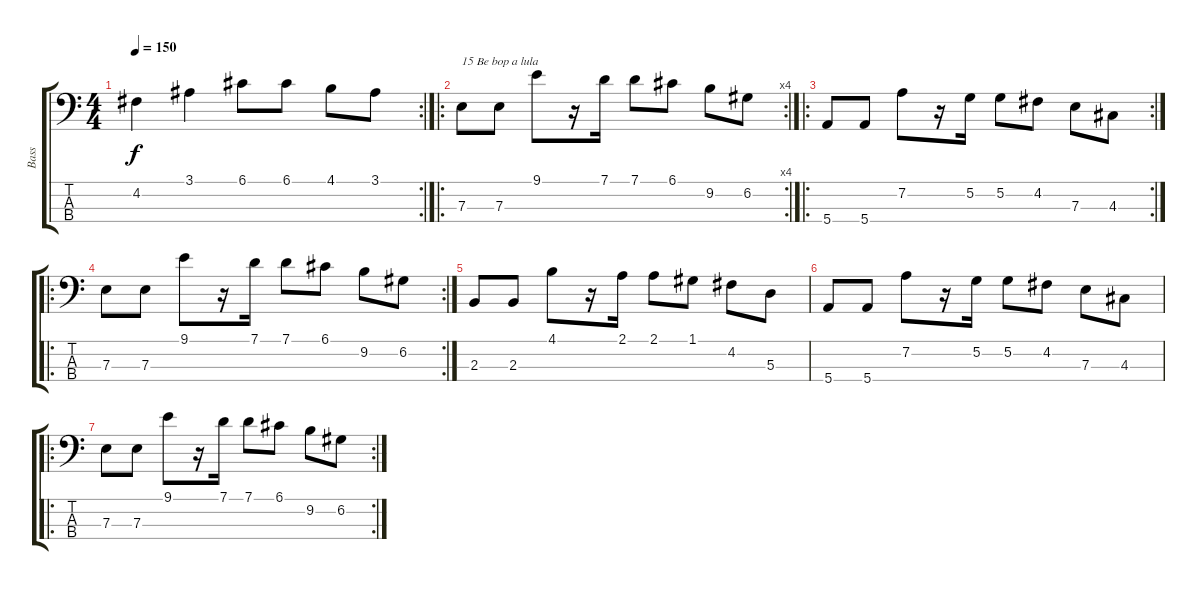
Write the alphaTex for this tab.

\track ("Bass" "Bass") {instrument electricbassfinger}
\staff {score tabs}
\tuning (G2 D2 A1 E1) {hide}
\rc 2
\ts (4 4)
\tempo 150
\clef f4
\ks c
4.2.4{dy f} 3.1.4 6.1.8 6.1.8 4.1.8 3.1.8 |
\ro
\rc 4
7.3.8{txt "15 Be bop a lula"} 7.3.8 9.1.8 r.16 7.1.16 7.1.8 6.1.8 9.2.8 6.2.8 |
\ro
\rc 2
5.4.8 5.4.8 7.2.8 r.16 5.2.16 5.2.8 4.2.8 7.3.8 4.3.8 |
\ro
\rc 2
7.3.8 7.3.8 9.1.8 r.16 7.1.16 7.1.8 6.1.8 9.2.8 6.2.8 |
2.3.8 2.3.8 4.1.8 r.16 2.1.16 2.1.8 1.1.8 4.2.8 5.3.8 |
5.4.8 5.4.8 7.2.8 r.16 5.2.16 5.2.8 4.2.8 7.3.8 4.3.8 |
\ro
\rc 2
7.3.8 7.3.8 9.1.8 r.16 7.1.16 7.1.8 6.1.8 9.2.8 6.2.8
